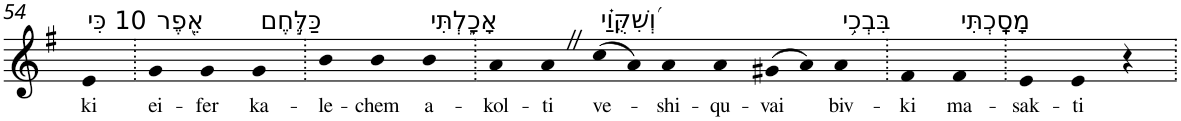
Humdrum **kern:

**kern	**text
*part1	*part1
*staff1	*staff1
*I"Piano	*
*I'Pno	*
!!LO:PB:g=z
*clefG2	*
*k[f#]	*
*G:	*
=54	=54
!LO:TX:a:t=10 כִּי	!
!	!LO:LY:b
4e	ki
=55.	=55.
!LO:TX:a:t=אֵ֭פֶר	!
!	!LO:LY:b
4g	ei-
!	!LO:LY:b
4g	-fer
!LO:TX:a:t=כַּלֶּ֣חֶם	!
!	!LO:LY:b
4g	ka-
=56.	=56.
!	!LO:LY:b
4b	-le-
!	!LO:LY:b
4b	-chem
!LO:TX:a:t=אָכָ֑לְתִּי	!
!	!LO:LY:b
4b	a-
=57.	=57.
!	!LO:LY:b
4a	-kol-
!	!LO:LY:b
4aZ	-ti
!LO:TX:a:t=וְ֝שִׁקֻּוַ֗י	!
!	!LO:LY:b
(>8cc	ve-
8a)	.
!	!LO:LY:b
4a	-shi-
!	!LO:LY:b
4a	-qu-
!	!LO:LY:b
(>8g#X	-vai
8a)	.
!LO:TX:a:t=בִּבְכִ֥י	!
!	!LO:LY:b
4a	biv-
=58.	=58.
!	!LO:LY:b
4f#	-ki
!LO:TX:a:t=מָסָֽכְתִּי	!
!	!LO:LY:b
4f#	ma-
=59.	=59.
!	!LO:LY:b
4e	-sak-
!	!LO:LY:b
4e	-ti
4r	.
=.	=.
*-	*-
